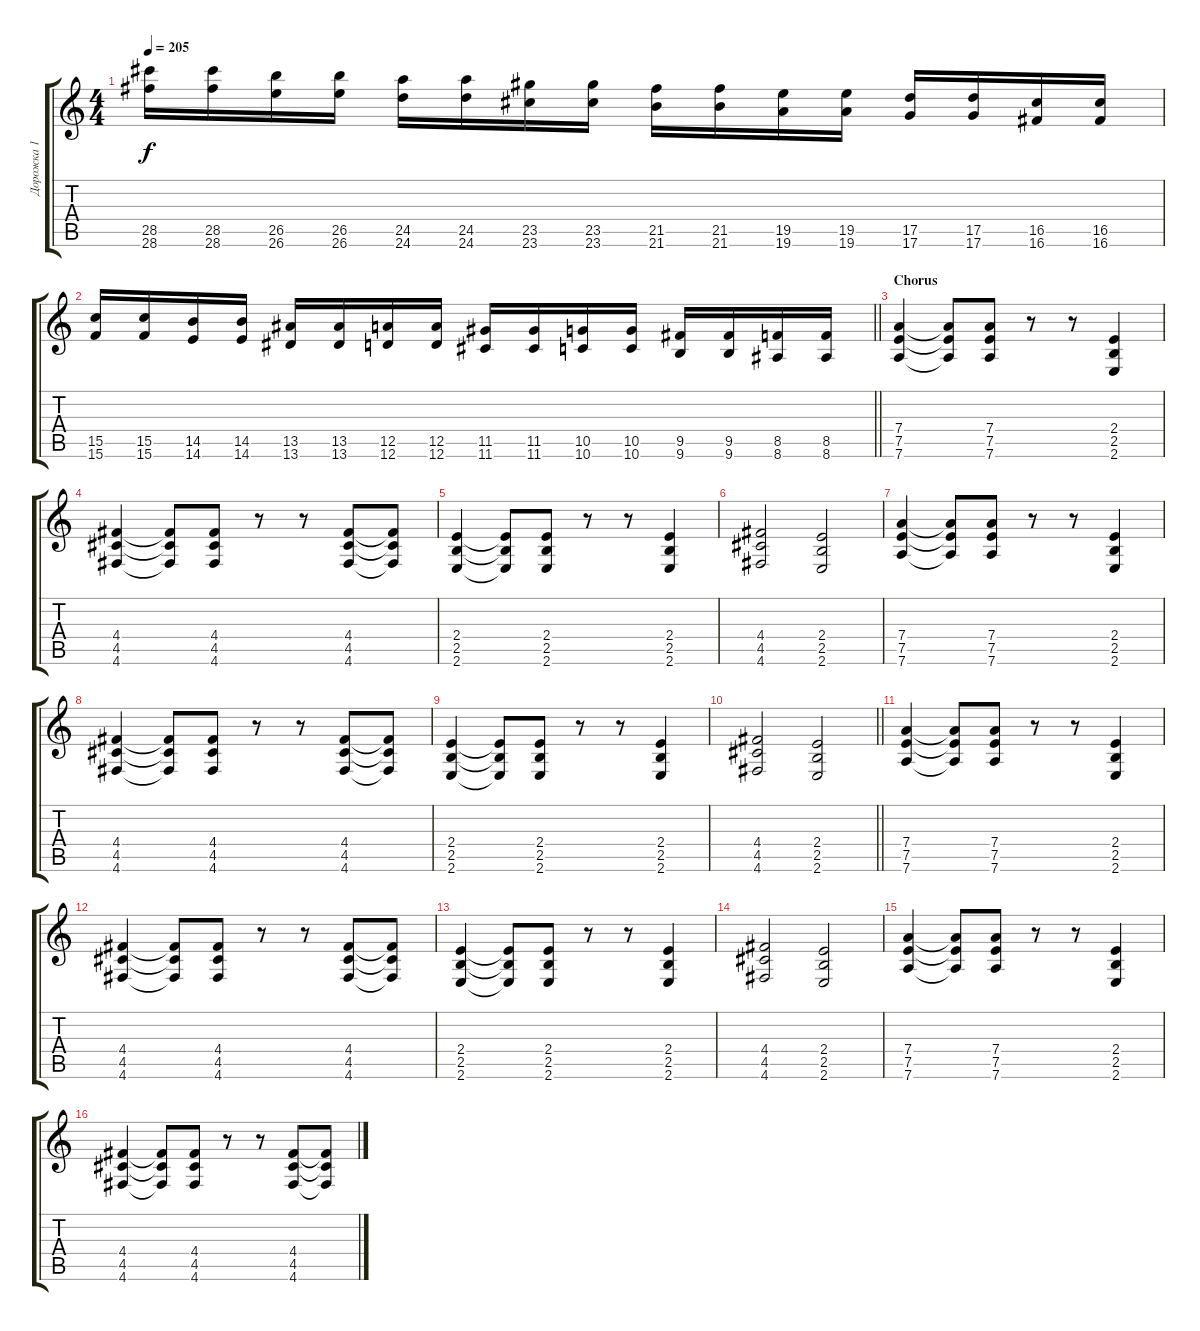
\track ("Дорожка 1" "Дорожка 1") {instrument distortionguitar}
\staff {score tabs}
\tuning (E4 B3 G3 D3 A2 D2) {hide}
\ts (4 4)
\tempo 205
\clef g2
\ks c
(28.5 28.6).16{dy f} (28.5 28.6).16 (26.5 26.6).16 (26.5 26.6).16 (24.5 24.6).16 (24.5 24.6).16 (23.5 23.6).16 (23.5 23.6).16 (21.5 21.6).16 (21.5 21.6).16 (19.5 19.6).16 (19.5 19.6).16 (17.5 17.6).16 (17.5 17.6).16 (16.5 16.6).16 (16.5 16.6).16 |
\barLineRight lightlight
(15.5 15.6).16 (15.5 15.6).16 (14.5 14.6).16 (14.5 14.6).16 (13.5 13.6).16 (13.5 13.6).16 (12.5 12.6).16 (12.5 12.6).16 (11.5 11.6).16 (11.5 11.6).16 (10.5 10.6).16 (10.5 10.6).16 (9.5 9.6).16 (9.5 9.6).16 (8.5 8.6).16 (8.5 8.6).16 |
\section ("" "Chorus")
(7.4 7.5 7.6).4 (7.4{t} 7.5{t} 7.6{t}).8 (7.4 7.5 7.6).8 r.8 r.8 (2.4 2.5 2.6).4 |
(4.4 4.5 4.6).4 (4.4{t} 4.5{t} 4.6{t}).8 (4.4 4.5 4.6).8 r.8 r.8 (4.4 4.5 4.6).8 (4.4{t} 4.5{t} 4.6{t}).8 |
(2.4 2.5 2.6).4 (2.4{t} 2.5{t} 2.6{t}).8 (2.4 2.5 2.6).8 r.8 r.8 (2.4 2.5 2.6).4 |
(4.4 4.5 4.6).2 (2.4 2.5 2.6).2 |
(7.4 7.5 7.6).4 (7.4{t} 7.5{t} 7.6{t}).8 (7.4 7.5 7.6).8 r.8 r.8 (2.4 2.5 2.6).4 |
(4.4 4.5 4.6).4 (4.4{t} 4.5{t} 4.6{t}).8 (4.4 4.5 4.6).8 r.8 r.8 (4.4 4.5 4.6).8 (4.4{t} 4.5{t} 4.6{t}).8 |
(2.4 2.5 2.6).4 (2.4{t} 2.5{t} 2.6{t}).8 (2.4 2.5 2.6).8 r.8 r.8 (2.4 2.5 2.6).4 |
\barLineRight lightlight
(4.4 4.5 4.6).2 (2.4 2.5 2.6).2 |
(7.4 7.5 7.6).4 (7.4{t} 7.5{t} 7.6{t}).8 (7.4 7.5 7.6).8 r.8 r.8 (2.4 2.5 2.6).4 |
(4.4 4.5 4.6).4 (4.4{t} 4.5{t} 4.6{t}).8 (4.4 4.5 4.6).8 r.8 r.8 (4.4 4.5 4.6).8 (4.4{t} 4.5{t} 4.6{t}).8 |
(2.4 2.5 2.6).4 (2.4{t} 2.5{t} 2.6{t}).8 (2.4 2.5 2.6).8 r.8 r.8 (2.4 2.5 2.6).4 |
(4.4 4.5 4.6).2 (2.4 2.5 2.6).2 |
(7.4 7.5 7.6).4 (7.4{t} 7.5{t} 7.6{t}).8 (7.4 7.5 7.6).8 r.8 r.8 (2.4 2.5 2.6).4 |
(4.4 4.5 4.6).4 (4.4{t} 4.5{t} 4.6{t}).8 (4.4 4.5 4.6).8 r.8 r.8 (4.4 4.5 4.6).8 (4.4{t} 4.5{t} 4.6{t}).8
